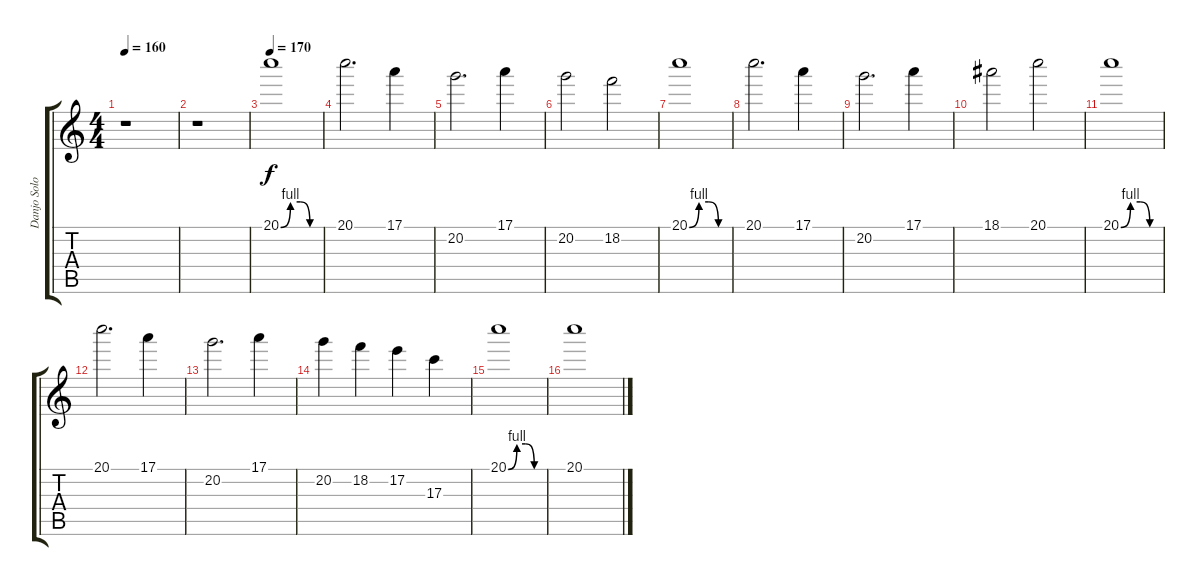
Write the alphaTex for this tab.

\track ("Danjo Solo" "Danjo Solo") {instrument overdrivenguitar}
\staff {score tabs}
\tuning (E4 B3 G3 D3 A2 E2) {hide}
\ts (4 4)
\tempo 160
\clef g2
\ks c
r.1{dy f} |
r.1 |
\tempo 170
20.1{be (custom 0 0 15 4 30 4 45 0 60 0)}.1 |
20.1.2{d} 17.1.4 |
20.2.2{d} 17.1.4 |
20.2.2 18.2.2 |
20.1{be (custom 0 0 15 4 30 4 45 0 60 0)}.1 |
20.1.2{d} 17.1.4 |
20.2.2{d} 17.1.4 |
18.1.2 20.1.2 |
20.1{be (custom 0 0 15 4 30 4 45 0 60 0)}.1 |
20.1.2{d} 17.1.4 |
20.2.2{d} 17.1.4 |
20.2.4 18.2.4 17.2.4 17.3.4 |
20.1{be (custom 0 0 15 4 30 4 45 0 60 0)}.1 |
20.1.1
